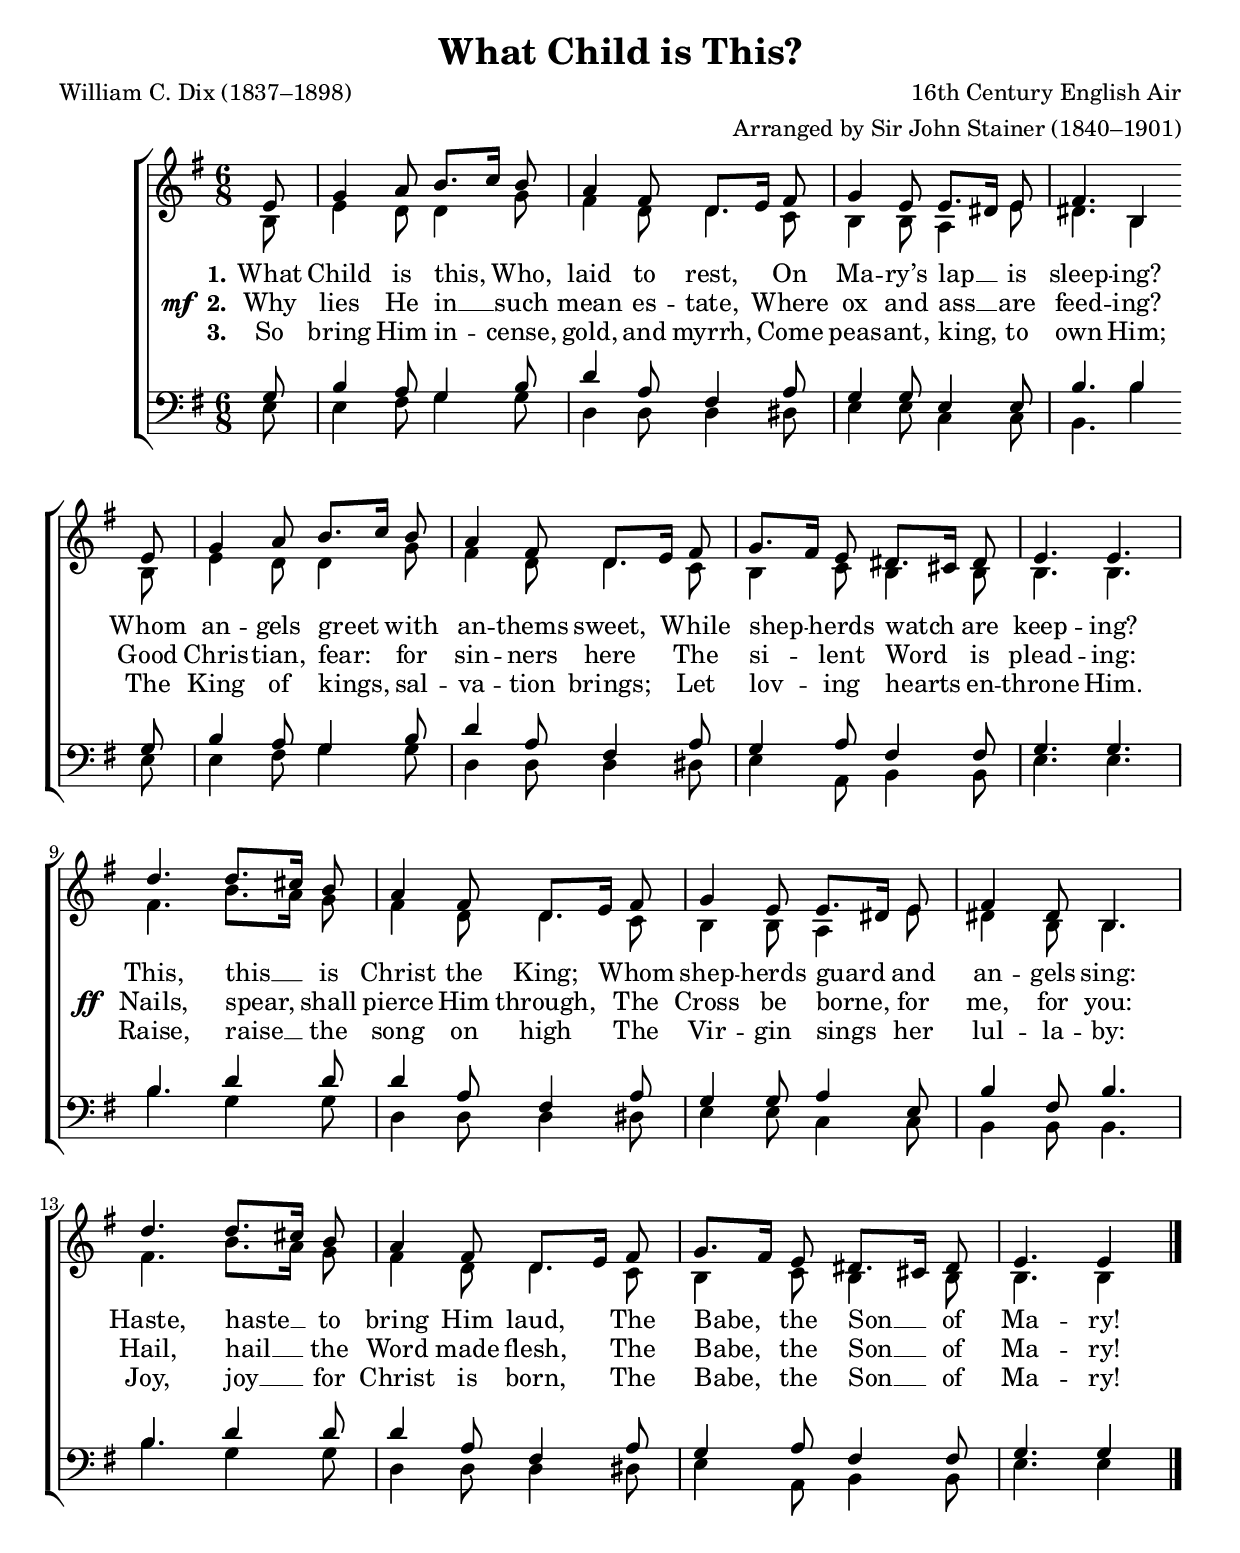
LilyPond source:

\version "2.14.2"
\include "util.ly"
\header {
  title = "What Child is This?"
  poet = "William C. Dix (1837–1898)"
  composer = "16th Century English Air"
  arranger = "Arranged by Sir John Stainer (1840–1901)"
  %tagline = \markup { from \italic {Christmas Carols, New and Old}}
}

global = {
  \key g \major
  \time 6/8
  \autoBeamOff
  %\override DynamicLineSpanner #'staff-padding = #0.0
  %\override DynamicLineSpanner #'Y-extent = #'(-1 . 1)
  \mergeDifferentlyHeadedOn
  \mergeDifferentlyDottedOn
}

sopMusic = \relative c' {
  \partial 8 e8 |
  g4 a8 b8.[ c16] b8 |
  a4 fis8 d8.[ e16] fis8 |
  g4 e8 e8.[ dis16] e8 |
  
  fis4. b,4 \bar""\break e8 |
  g4 a8 b8.[ c16] b8 |
  a4 fis8 d8.[ e16] fis8 |
  g8.[ fis16] e8 dis8.[ cis16] dis8 |
  e4. e |
  
  d'4. d8.[ cis16] b8 |
  a4 fis8 d8.[ e16] fis8 |
  g4 e8 e8.[ dis16] e8 |
  fis4 dis8 b4. |
  
  d'4. d8.[ cis16] b8 |
  a4 fis8 d8.[ e16] fis8 |
  g8.[ fis16] e8 dis8.[ cis16] dis8 |
  \partial 8*5 e4. e4 \bar "|."
}
sopWords = \lyricmode {
  
}

altoMusic = \relative c' {
  b8 |
  e4 d8 d4 g8 |
  fis4 d8 d4 c8 |
  b4 b8 a4 e'8 |
  
  dis4. b4 b8 |
  e4 d8 d4 g8 |
  fis4 d8 d4 c8 |
  b4 c8 b4 b8 |
  b4. b |
  
  fis' b8.[ a16] g8 |
  fis4 d8 d4 c8 |
  b4 b8 a4 e'8 |
  dis4 b8 b4. |
  
  fis'4. b8.[ a16] g8 |
  fis4 d8 d4 c8 |
  b4 c8 b4 b8 |
  b4. b4 \bar "|."
}
altoWords = \lyricmode {
  \dropLyricsV
  \set stanza = #"1."
  What Child is this, Who, laid
  \set associatedVoice = "altos"
  to rest,
  \unset associatedVoice
  On Ma -- ry’s lap __ is sleep -- ing?
  Whom an -- gels greet with
  \set associatedVoice = "altos"
  an -- thems sweet,
  \unset associatedVoice
  While shep -- herds watch are keep -- ing?
  
  This, this __ is
  \set associatedVoice = "altos"
  Christ the King;
  \unset associatedVoice
  Whom shep -- herds guard and an -- gels sing:
  \raiseLyrics
  Haste, haste __ to
  \set associatedVoice = "altos"
  bring Him laud,
  \unset associatedVoice
  The Babe, the Son __ of Ma -- ry!
}
altoWordsII = {
  \dropLyricsV
  \set stanza = \markup{\dynamic"  mf " "2."}
  \lyricmode {
    Why lies He in __ such
    \set associatedVoice = "altos"
    mean es -- tate,
    \unset associatedVoice
    Where ox and ass __ are feed -- ing?
    Good Chris -- tian, fear: for
    \set associatedVoice = "altos"
    sin -- ners here
    \unset associatedVoice
    The si -- lent Word is plead -- ing:
  }
  \set stanza = \markup\dynamic"  ff "
  \lyricmode {
    Nails, spear,
%8.5x11 __
    shall
    \set associatedVoice = "altos"
    pierce Him through,
    \unset associatedVoice
    The Cross be borne, for me, for you:
  \raiseLyrics
    Hail, hail __ the
    \set associatedVoice = "altos"
    Word made flesh,
    \unset associatedVoice
    The Babe, the Son __ of Ma -- ry!
  }
}
altoWordsIII = \lyricmode {
  \dropLyricsV
  \set stanza = #"3."
  So bring Him in -- cense,
  \set associatedVoice = "altos"
  gold, and myrrh,
  \unset associatedVoice
  Come peas -- ant, king,
%8.5x11 __
  to own Him;
  The King of kings,
  \set associatedVoice = "altos"
  sal -- va -- tion brings;
  \unset associatedVoice
  Let lov -- ing hearts en -- throne Him.
  
  Raise, raise __ the
  \set associatedVoice = "altos"
  song on high
  \unset associatedVoice
  The Vir -- gin sings her lul -- la -- by:
  \raiseLyrics
  Joy, joy __ for
  \set associatedVoice = "altos"
  Christ is born,
  \unset associatedVoice
  The Babe, the Son __ of Ma -- ry!
}
altoWordsIV = \lyricmode {
}
altoWordsV = \lyricmode {
}
altoWordsVI = \lyricmode {
}
tenorMusic = \relative c' {
  g8 |
  b4 a8 g4 b8 |
  d4 a8 fis4 a8 |
  g4 g8 e4 e8 |
  
  b'4. b4 g8 |
  b4 a8 g4 b8 |
  d4 a8 fis4 a8 |
  g4 a8 fis4 fis8 |
  g4. g |
  
  b4. d4 d8 |
  d4 a8 fis4 a8 |
  g4 g8 a4 e8 |
  b'4 fis8 b4. |
  
  b d4 d8 |
  d4 a8 fis4 a8 |
  g4 a8 fis4 fis8 |
  g4. g4 \bar "|."
}
tenorWords = \lyricmode {

}

bassMusic = \relative c {
  e8 |
  e4 fis8 g4 g8 |
  d4 d8 d4 dis8 |
  e4 e8 c4 c8 |
  
  b4. b'4 e,8 |
  e4 fis8 g4 g8 |
  d4 d8 d4 dis8 |
  e4 a,8 b4 b8 |
  e4. e |
  
  b' g4 g8 |
  d4 d8 d4 dis8 |
  e4 e8 c4 c8 |
  b4 b8 b4. |
  
  b' g4 g8 |
  d4 d8 d4 dis8 |
  e4 a,8 b4 b8 |
  e4. e4 \bar "|."
}
bassWords = \lyricmode {

}

pianoRH = \relative c' {
  
}
pianoLH = \relative c' {
  
}

\score {
  <<
   \new ChoirStaff <<
%    \new Lyrics = sopranos \with { \override VerticalAxisGroup #'nonstaff-relatedstaff-spacing = #'((basic-distance . 1)) }
    \new Staff = women <<
      \new Voice = "sopranos" { \voiceOne << \global \sopMusic >> }
      \new Voice = "altos" { \voiceTwo << \global \altoMusic >> }
    >>
    \new Lyrics \with { alignAboveContext = #"women" \override VerticalAxisGroup #'nonstaff-relatedstaff-spacing = #'((basic-distance . 1))} \lyricsto "sopranos" \sopWords
    \new Lyrics = "altosVI"  \with { alignBelowContext = #"women" } \lyricsto "sopranos" \altoWordsVI
    \new Lyrics = "altosV"  \with { alignBelowContext = #"women" } \lyricsto "sopranos" \altoWordsV
    \new Lyrics = "altosIV"  \with { alignBelowContext = #"women" } \lyricsto "sopranos" \altoWordsIV
    \new Lyrics = "altosIII"  \with { alignBelowContext = #"women" } \lyricsto "sopranos" \altoWordsIII
    \new Lyrics = "altosII"  \with { alignBelowContext = #"women" } \lyricsto "sopranos" \altoWordsII
    \new Lyrics = "altos"  \with { alignBelowContext = #"women" } \lyricsto "sopranos" \altoWords
   \new Staff = men <<
      \clef bass
      \new Voice = "tenors" { \voiceOne << \global \tenorMusic >> }
      \new Voice = "basses" { \voiceTwo << \global \bassMusic >> }
    >>
    \new Lyrics \with { alignAboveContext = #"men" \override VerticalAxisGroup #'nonstaff-relatedstaff-spacing = #'((basic-distance . 1)) } \lyricsto "tenors" \tenorWords
    \new Lyrics \with { alignBelowContext = #"men" \override VerticalAxisGroup #'nonstaff-relatedstaff-spacing = #'((basic-distance . 1)) } \lyricsto "basses" \bassWords
  >>
%    \new PianoStaff << \new Staff { \new Voice { \pianoRH } } \new Staff { \clef "bass" \pianoLH } >>
  >>
  \layout { }
  \midi {
    \tempo 4 = 60
    \set Staff.midiInstrument = "flute"
  
    \context {
      \Voice
      \remove "Dynamic_performer"
    }
  }
}
